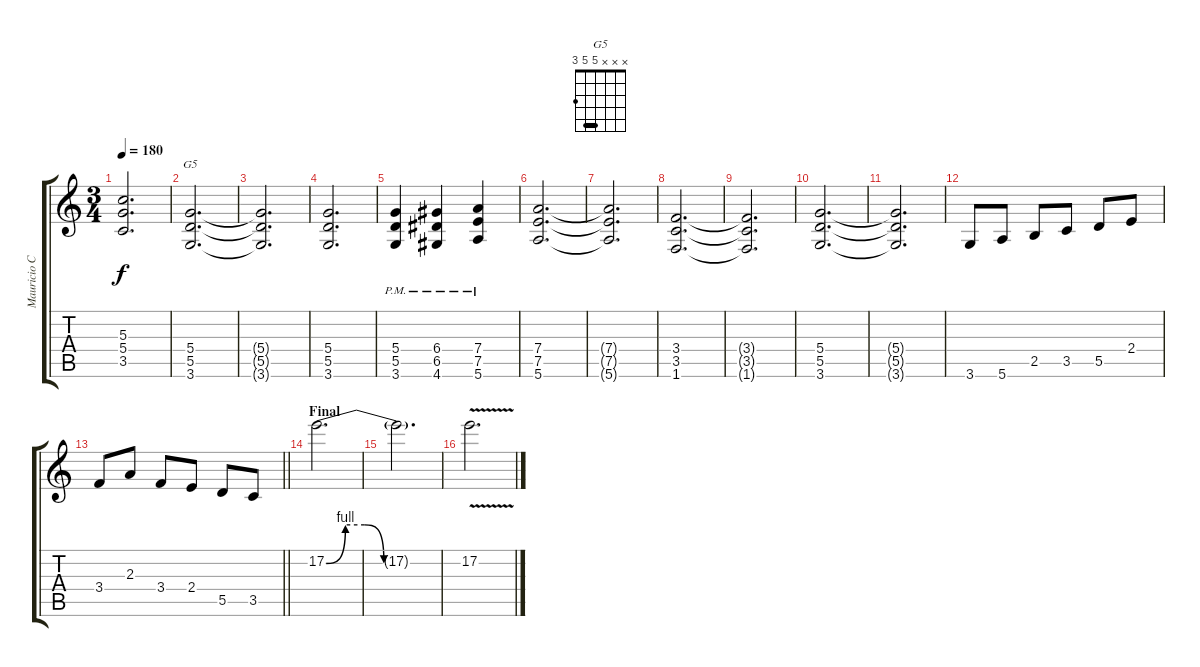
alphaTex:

\track ("Mauricio Calle" "Mauricio C") {instrument distortionguitar}
\staff {score tabs}
\tuning (E4 B3 G3 D3 A2 E2) {hide}
\chord ("G5" x x x 5 5 3) {barre 5}
\ts (3 4)
\tempo 180
\clef g2
\ks c
(5.3{t} 5.4{t} 3.5{t}).2{d dy f} |
(5.4 5.5 3.6).2{d ch "G5"} |
(5.4{t} 5.5{t} 3.6{t}).2{d} |
(5.4 5.5 3.6).2{d} |
(5.4{pm} 5.5{pm} 3.6{pm}).4 (6.4{pm} 6.5{pm} 4.6{pm}).4 (7.4{pm} 7.5{pm} 5.6{pm}).4 |
(7.4 7.5 5.6).2{d} |
(7.4{t} 7.5{t} 5.6{t}).2{d} |
(3.4 3.5 1.6).2{d} |
(3.4{t} 3.5{t} 1.6{t}).2{d} |
(5.4 5.5 3.6).2{d} |
(5.4{t} 5.5{t} 3.6{t}).2{d} |
3.6.8 5.6.8 2.5.8 3.5.8 5.5.8 2.4.8 |
\barLineRight lightlight
3.4.8 2.3.8 3.4.8 2.4.8 5.5.8 3.5.8 |
\section ("" "Final")
17.2{be (custom 0 0 10 4 20 4 30 0 60 0)}.2{d} |
17.2{t}.2{d} |
17.2{v}.2{d}
